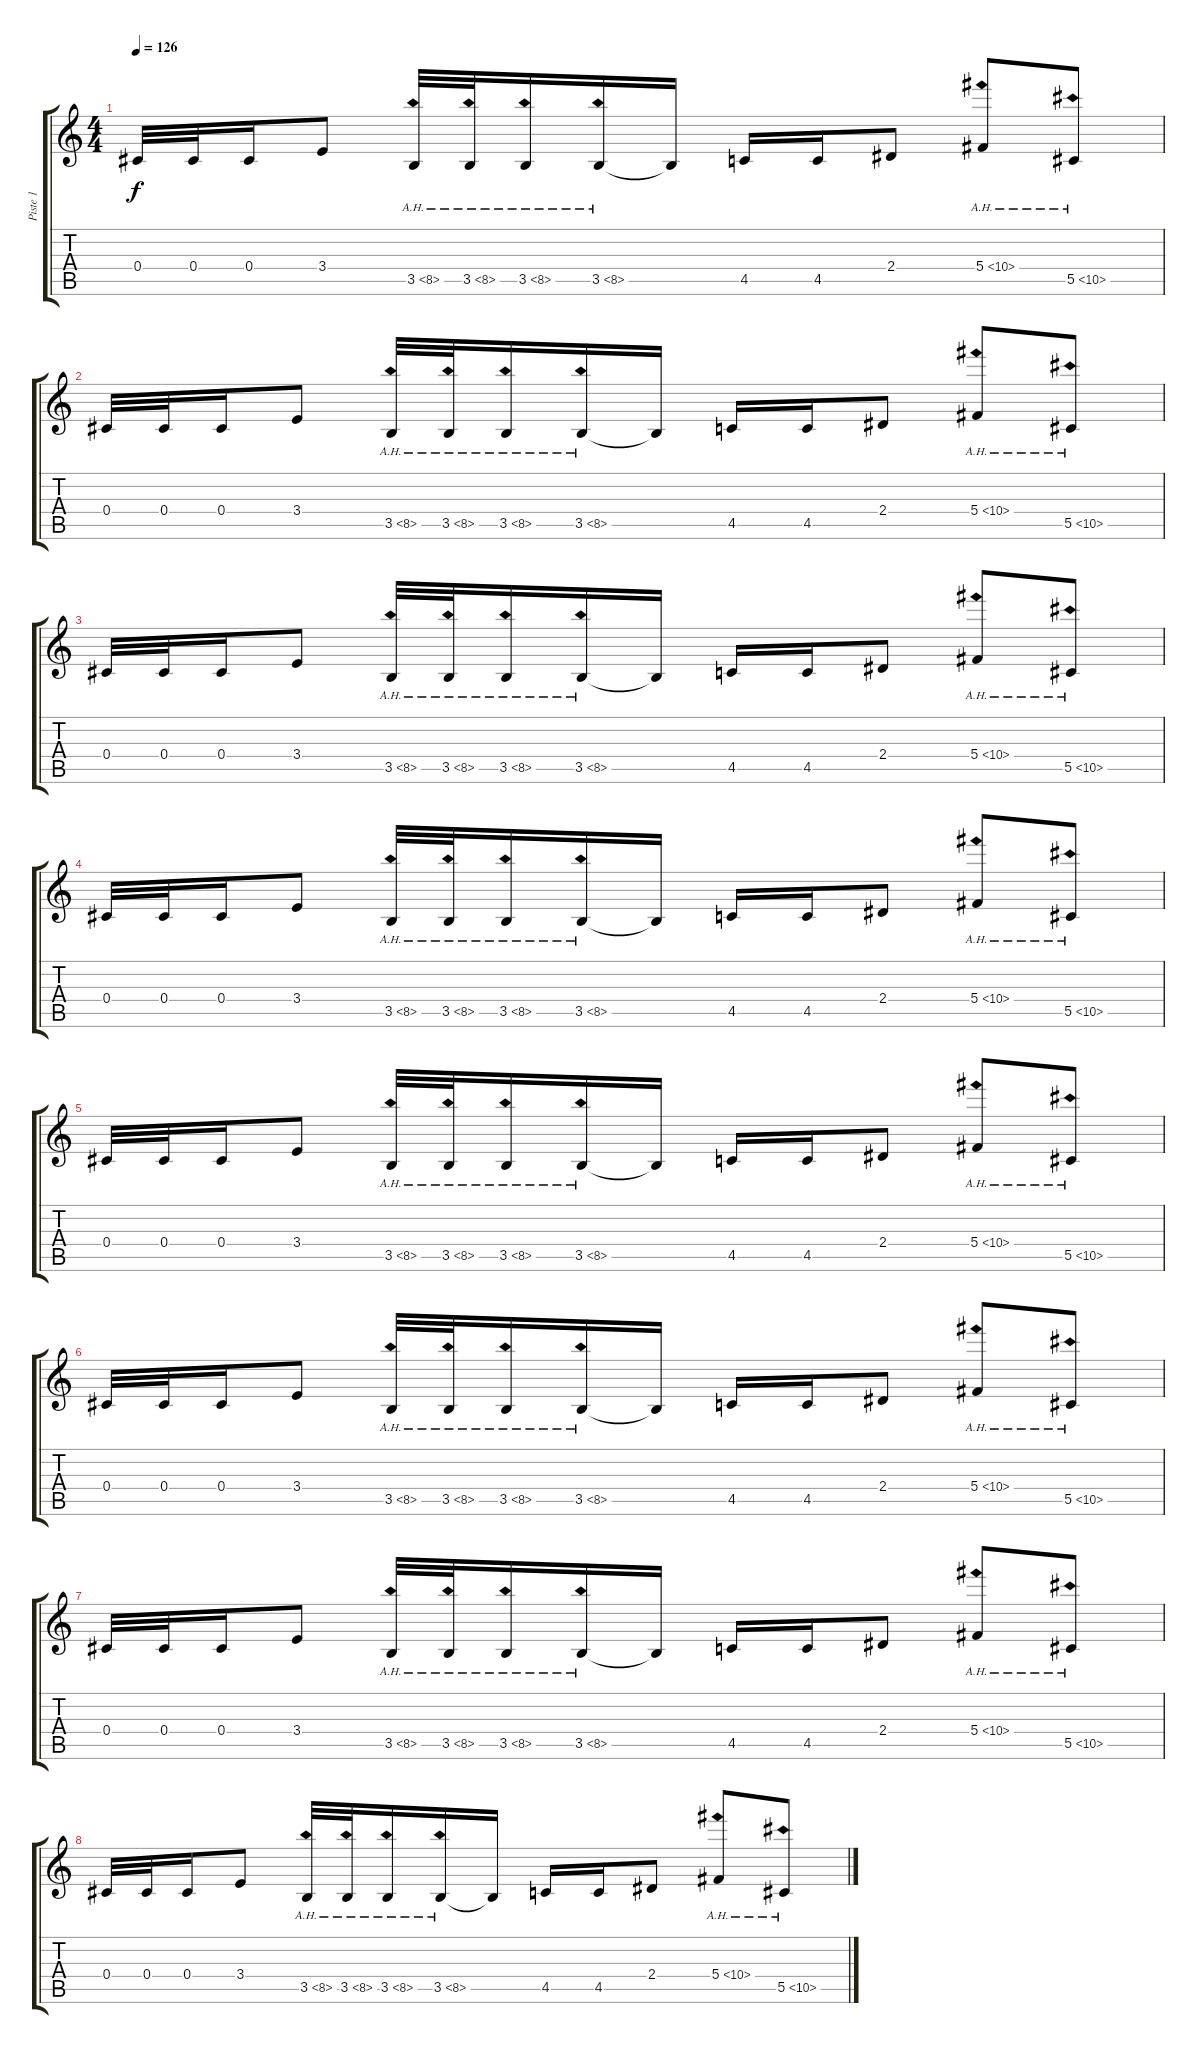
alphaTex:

\track ("Piste 1" "Piste 1") {instrument distortionguitar}
\staff {score tabs}
\tuning (Eb4 Bb3 Gb3 Db3 Ab2 Db2) {hide}
\ts (4 4)
\tempo 126
\clef g2
\ks c
0.4.32{dy f volume 5 instrument distortionguitar} 0.4.32 0.4.16 3.4.8 3.5{ah 5}.32 3.5{ah 5}.32 3.5{ah 5}.16 3.5{ah 5}.16 3.5{t}.16 4.5.16 4.5.16 2.4.8 5.4{ah 5}.8 5.5{ah 5}.8 |
0.4.32 0.4.32 0.4.16 3.4.8 3.5{ah 5}.32 3.5{ah 5}.32 3.5{ah 5}.16 3.5{ah 5}.16 3.5{t}.16 4.5.16 4.5.16 2.4.8 5.4{ah 5}.8 5.5{ah 5}.8 |
0.4.32 0.4.32 0.4.16 3.4.8 3.5{ah 5}.32 3.5{ah 5}.32 3.5{ah 5}.16 3.5{ah 5}.16 3.5{t}.16 4.5.16 4.5.16 2.4.8 5.4{ah 5}.8 5.5{ah 5}.8 |
0.4.32 0.4.32 0.4.16 3.4.8 3.5{ah 5}.32 3.5{ah 5}.32 3.5{ah 5}.16 3.5{ah 5}.16 3.5{t}.16 4.5.16 4.5.16 2.4.8 5.4{ah 5}.8 5.5{ah 5}.8 |
0.4.32 0.4.32 0.4.16 3.4.8 3.5{ah 5}.32 3.5{ah 5}.32 3.5{ah 5}.16 3.5{ah 5}.16 3.5{t}.16 4.5.16 4.5.16 2.4.8 5.4{ah 5}.8 5.5{ah 5}.8 |
0.4.32 0.4.32 0.4.16 3.4.8 3.5{ah 5}.32 3.5{ah 5}.32 3.5{ah 5}.16 3.5{ah 5}.16 3.5{t}.16 4.5.16 4.5.16 2.4.8 5.4{ah 5}.8 5.5{ah 5}.8 |
0.4.32 0.4.32 0.4.16 3.4.8 3.5{ah 5}.32 3.5{ah 5}.32 3.5{ah 5}.16 3.5{ah 5}.16 3.5{t}.16 4.5.16 4.5.16 2.4.8 5.4{ah 5}.8 5.5{ah 5}.8 |
0.4.32 0.4.32 0.4.16 3.4.8 3.5{ah 5}.32 3.5{ah 5}.32 3.5{ah 5}.16 3.5{ah 5}.16 3.5{t}.16 4.5.16 4.5.16 2.4.8 5.4{ah 5}.8{volume 10} 5.5{ah 5}.8
